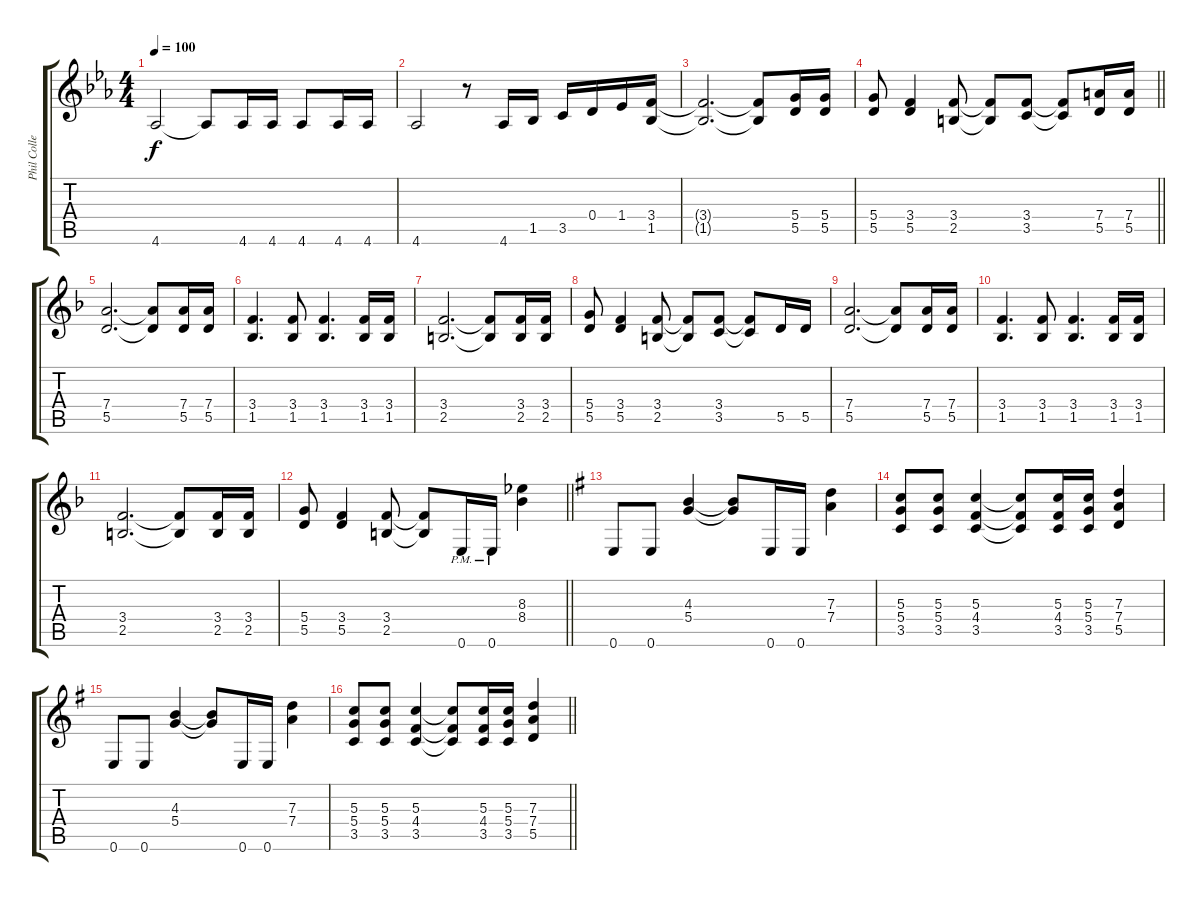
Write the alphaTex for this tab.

\track ("Phil Collen" "Phil Colle") {instrument distortionguitar}
\staff {score tabs}
\tuning (E4 B3 G3 D3 A2 E2) {hide}
\ts (4 4)
\tempo 100
\clef g2
\ks cminor
4.6{t}.2{dy f} 4.6{t}.8 4.6.16 4.6.16 4.6.8 4.6.16 4.6.16 |
4.6.2 r.8 4.6.16 1.5.16 3.5.16 0.4.16 1.4.16 (3.4 1.5).16 |
(3.4{t} 1.5{t}).2{d} (3.4{t} 1.5{t}).8 (5.4 5.5).16 (5.4 5.5).16 |
\barLineRight lightlight
(5.4 5.5).8 (3.4 5.5).4 (3.4 2.5).8 (3.4{t} 2.5{t}).8 (3.4 3.5).8 (3.4{t} 3.5{t}).8 (7.4 5.5).16 (7.4 5.5).16 |
\ks dminor
(7.4 5.5).2{d} (7.4{t} 5.5{t}).8 (7.4 5.5).16 (7.4 5.5).16 |
(3.4 1.5).4{d} (3.4 1.5).8 (3.4 1.5).4{d} (3.4 1.5).16 (3.4 1.5).16 |
(3.4 2.5).2{d} (3.4{t} 2.5{t}).8 (3.4 2.5).16 (3.4 2.5).16 |
(5.4 5.5).8 (3.4 5.5).4 (3.4 2.5).8 (3.4{t} 2.5{t}).8 (3.4 3.5).8 (3.4{t} 3.5{t}).8 5.5.16 5.5.16 |
(7.4 5.5).2{d} (7.4{t} 5.5{t}).8 (7.4 5.5).16 (7.4 5.5).16 |
(3.4 1.5).4{d} (3.4 1.5).8 (3.4 1.5).4{d} (3.4 1.5).16 (3.4 1.5).16 |
(3.4 2.5).2{d} (3.4{t} 2.5{t}).8 (3.4 2.5).16 (3.4 2.5).16 |
\barLineRight lightlight
(5.4 5.5).8 (3.4 5.5).4 (3.4 2.5).8 (3.4{t} 2.5{t}).8 0.6{pm}.16 0.6{pm}.16 (8.3 8.4).4 |
\ks eminor
0.6.8 0.6.8 (4.3 5.4).4 (4.3{t} 5.4{t}).8 0.6.16 0.6.16 (7.3 7.4).4 |
(5.3 5.4 3.5).8 (5.3 5.4 3.5).8 (5.3 4.4 3.5).4 (5.3{t} 4.4{t} 3.5{t}).8 (5.3 4.4 3.5).16 (5.3 5.4 3.5).16 (7.3 7.4 5.5).4 |
0.6.8 0.6.8 (4.3 5.4).4 (4.3{t} 5.4{t}).8 0.6.16 0.6.16 (7.3 7.4).4 |
\barLineRight lightlight
(5.3 5.4 3.5).8 (5.3 5.4 3.5).8 (5.3 4.4 3.5).4 (5.3{t} 4.4{t} 3.5{t}).8 (5.3 4.4 3.5).16 (5.3 5.4 3.5).16 (7.3 7.4 5.5).4
